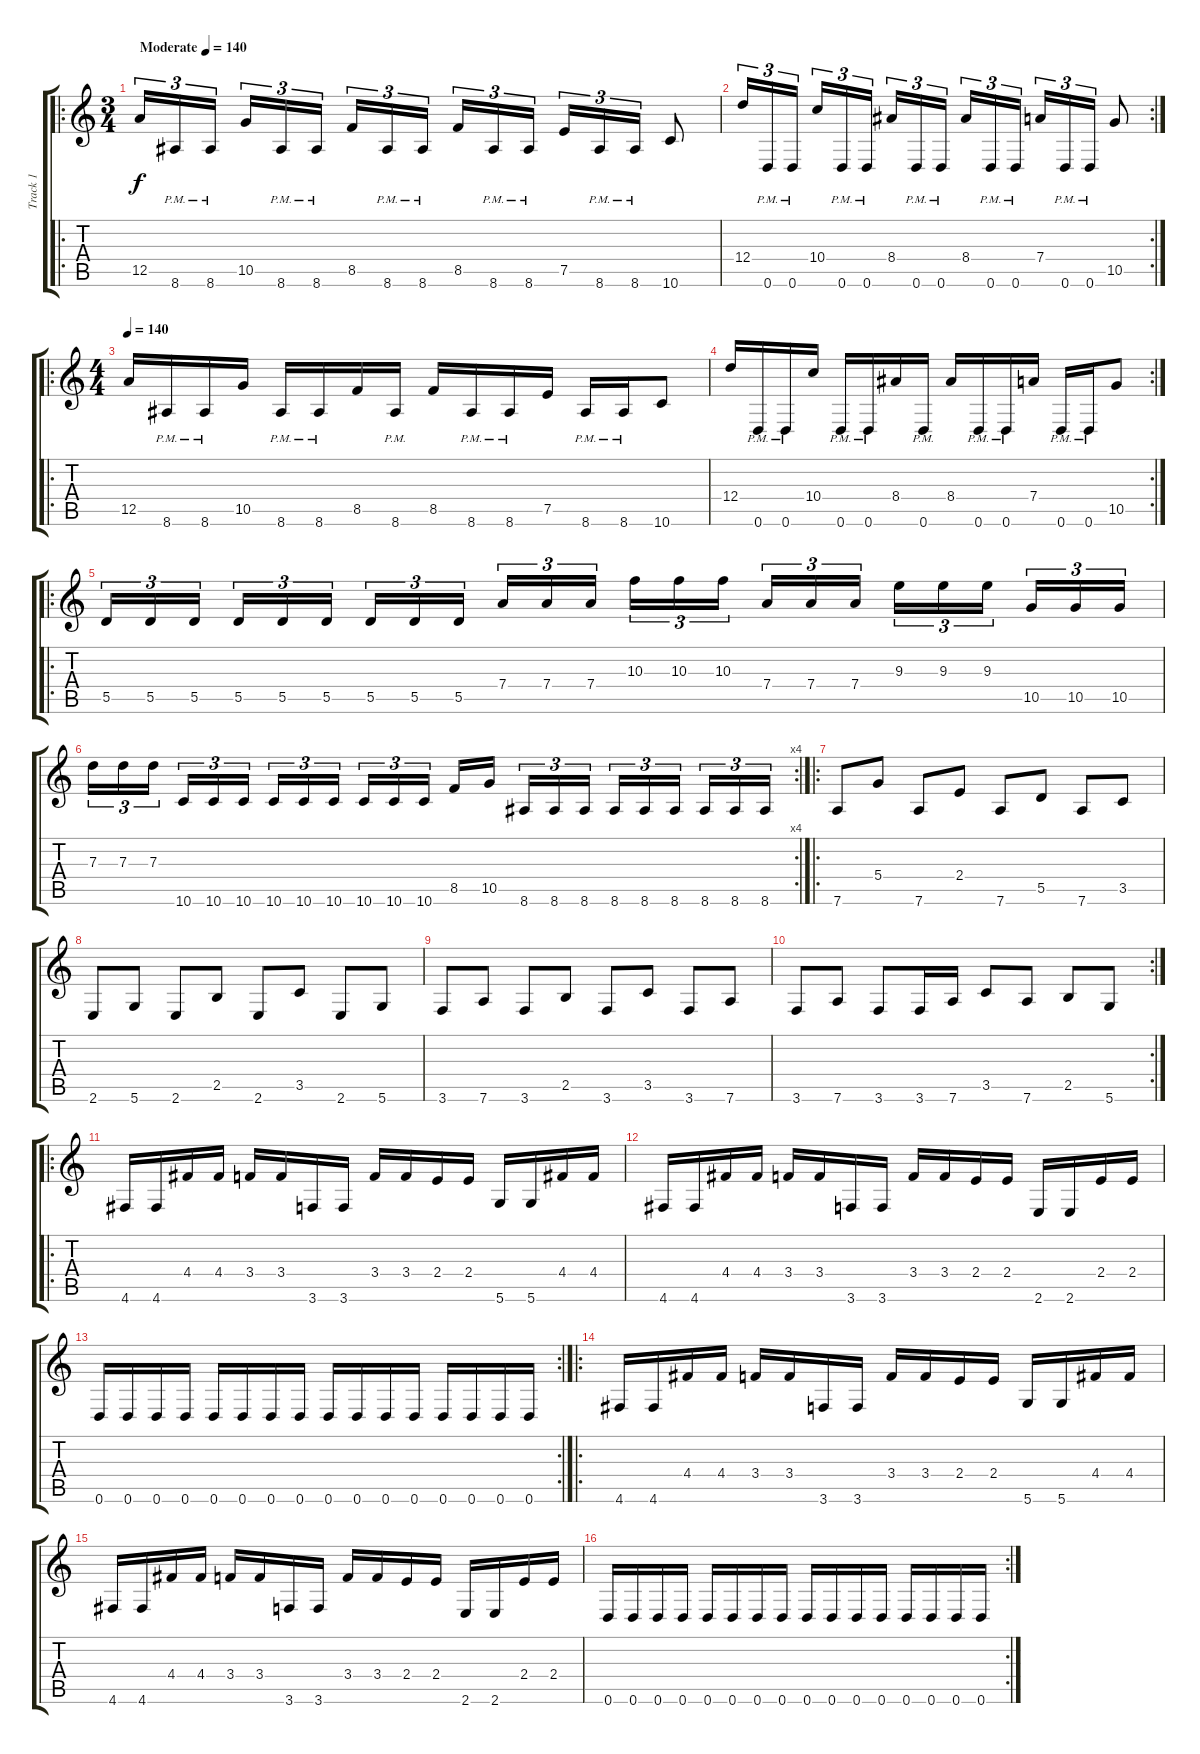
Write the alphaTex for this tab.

\track ("Track 1" "Track 1") {instrument distortionguitar}
\staff {score tabs}
\tuning (E4 B3 G3 D3 A2 D2) {hide}
\ro
\ts (3 4)
\tempo (140 "Moderate")
\tempo 105
\tempo (140 "Moderate")
\clef g2
\ks c
12.5.16{tu (3 2) dy f instrument distortionguitar} 8.6{pm}.16{tu (3 2)} 8.6{pm}.16{tu (3 2) beam splitsecondary} 10.5.16{tu (3 2)} 8.6{pm}.16{tu (3 2)} 8.6{pm}.16{tu (3 2)} 8.5.16{tu (3 2)} 8.6{pm}.16{tu (3 2)} 8.6{pm}.16{tu (3 2) beam splitsecondary} 8.5.16{tu (3 2)} 8.6{pm}.16{tu (3 2)} 8.6{pm}.16{tu (3 2)} 7.5.16{tu (3 2)} 8.6{pm}.16{tu (3 2)} 8.6{pm}.16{tu (3 2)} 10.6.8 |
\rc 2
12.4.16{tu (3 2)} 0.6{pm}.16{tu (3 2)} 0.6{pm}.16{tu (3 2) beam splitsecondary} 10.4.16{tu (3 2)} 0.6{pm}.16{tu (3 2)} 0.6{pm}.16{tu (3 2)} 8.4.16{tu (3 2)} 0.6{pm}.16{tu (3 2)} 0.6{pm}.16{tu (3 2) beam splitsecondary} 8.4.16{tu (3 2)} 0.6{pm}.16{tu (3 2)} 0.6{pm}.16{tu (3 2)} 7.4.16{tu (3 2)} 0.6{pm}.16{tu (3 2)} 0.6{pm}.16{tu (3 2)} 10.5.8 |
\ro
\ts (4 4)
\tempo 140
12.5.16 8.6{pm}.16 8.6{pm}.16 10.5.16 8.6{pm}.16 8.6{pm}.16 8.5.16 8.6{pm}.16 8.5.16 8.6{pm}.16 8.6{pm}.16 7.5.16 8.6{pm}.16 8.6{pm}.16 10.6.8 |
\rc 2
12.4.16 0.6{pm}.16 0.6{pm}.16 10.4.16 0.6{pm}.16 0.6{pm}.16 8.4.16 0.6{pm}.16 8.4.16 0.6{pm}.16 0.6{pm}.16 7.4.16 0.6{pm}.16 0.6{pm}.16 10.5.8 |
\ro
5.5.16{tu (3 2)} 5.5.16{tu (3 2)} 5.5.16{tu (3 2) beam splitsecondary} 5.5.16{tu (3 2)} 5.5.16{tu (3 2)} 5.5.16{tu (3 2)} 5.5.16{tu (3 2)} 5.5.16{tu (3 2)} 5.5.16{tu (3 2) beam splitsecondary} 7.4.16{tu (3 2)} 7.4.16{tu (3 2)} 7.4.16{tu (3 2)} 10.3.16{tu (3 2)} 10.3.16{tu (3 2)} 10.3.16{tu (3 2) beam splitsecondary} 7.4.16{tu (3 2)} 7.4.16{tu (3 2)} 7.4.16{tu (3 2)} 9.3.16{tu (3 2)} 9.3.16{tu (3 2)} 9.3.16{tu (3 2) beam splitsecondary} 10.5.16{tu (3 2)} 10.5.16{tu (3 2)} 10.5.16{tu (3 2)} |
\rc 4
7.3.16{tu (3 2)} 7.3.16{tu (3 2)} 7.3.16{tu (3 2) beam splitsecondary} 10.6.16{tu (3 2)} 10.6.16{tu (3 2)} 10.6.16{tu (3 2)} 10.6.16{tu (3 2)} 10.6.16{tu (3 2)} 10.6.16{tu (3 2) beam splitsecondary} 10.6.16{tu (3 2)} 10.6.16{tu (3 2)} 10.6.16{tu (3 2)} 8.5.16 10.5.16{beam splitsecondary} 8.6.16{tu (3 2)} 8.6.16{tu (3 2)} 8.6.16{tu (3 2)} 8.6.16{tu (3 2)} 8.6.16{tu (3 2)} 8.6.16{tu (3 2) beam splitsecondary} 8.6.16{tu (3 2)} 8.6.16{tu (3 2)} 8.6.16{tu (3 2)} |
\ro
7.6.8 5.4.8 7.6.8 2.4.8 7.6.8 5.5.8 7.6.8 3.5.8 |
2.6.8 5.6.8 2.6.8 2.5.8 2.6.8 3.5.8 2.6.8 5.6.8 |
3.6.8 7.6.8 3.6.8 2.5.8 3.6.8 3.5.8 3.6.8 7.6.8 |
\rc 2
3.6.8 7.6.8 3.6.8 3.6.16 7.6.16 3.5.8 7.6.8 2.5.8 5.6.8 |
\ro
4.6.16 4.6.16 4.4.16 4.4.16 3.4.16 3.4.16 3.6.16 3.6.16 3.4.16 3.4.16 2.4.16 2.4.16 5.6.16 5.6.16 4.4.16 4.4.16 |
4.6.16 4.6.16 4.4.16 4.4.16 3.4.16 3.4.16 3.6.16 3.6.16 3.4.16 3.4.16 2.4.16 2.4.16 2.6.16 2.6.16 2.4.16 2.4.16 |
\rc 2
0.6.16 0.6.16 0.6.16 0.6.16 0.6.16 0.6.16 0.6.16 0.6.16 0.6.16 0.6.16 0.6.16 0.6.16 0.6.16 0.6.16 0.6.16 0.6.16 |
\ro
4.6.16 4.6.16 4.4.16 4.4.16 3.4.16 3.4.16 3.6.16 3.6.16 3.4.16 3.4.16 2.4.16 2.4.16 5.6.16 5.6.16 4.4.16 4.4.16 |
4.6.16 4.6.16 4.4.16 4.4.16 3.4.16 3.4.16 3.6.16 3.6.16 3.4.16 3.4.16 2.4.16 2.4.16 2.6.16 2.6.16 2.4.16 2.4.16 |
\rc 2
0.6.16 0.6.16 0.6.16 0.6.16 0.6.16 0.6.16 0.6.16 0.6.16 0.6.16 0.6.16 0.6.16 0.6.16 0.6.16 0.6.16 0.6.16 0.6.16
